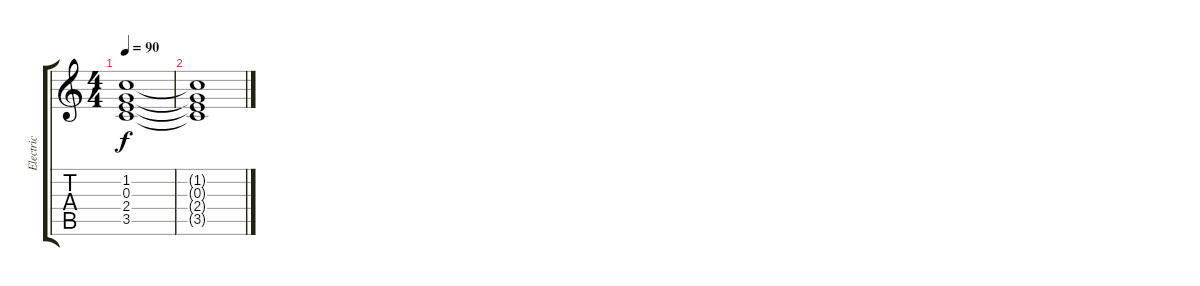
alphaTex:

\track ("Electric" "Electric") {instrument overdrivenguitar}
\staff {score tabs}
\tuning (E4 B3 G3 D3 A2 E2) {hide}
\ts (4 4)
\tempo 90
\clef g2
\ks c
(1.2{t} 0.3{t} 2.4{t} 3.5{t}).1{dy f} |
(1.2{t} 0.3{t} 2.4{t} 3.5{t}).1
